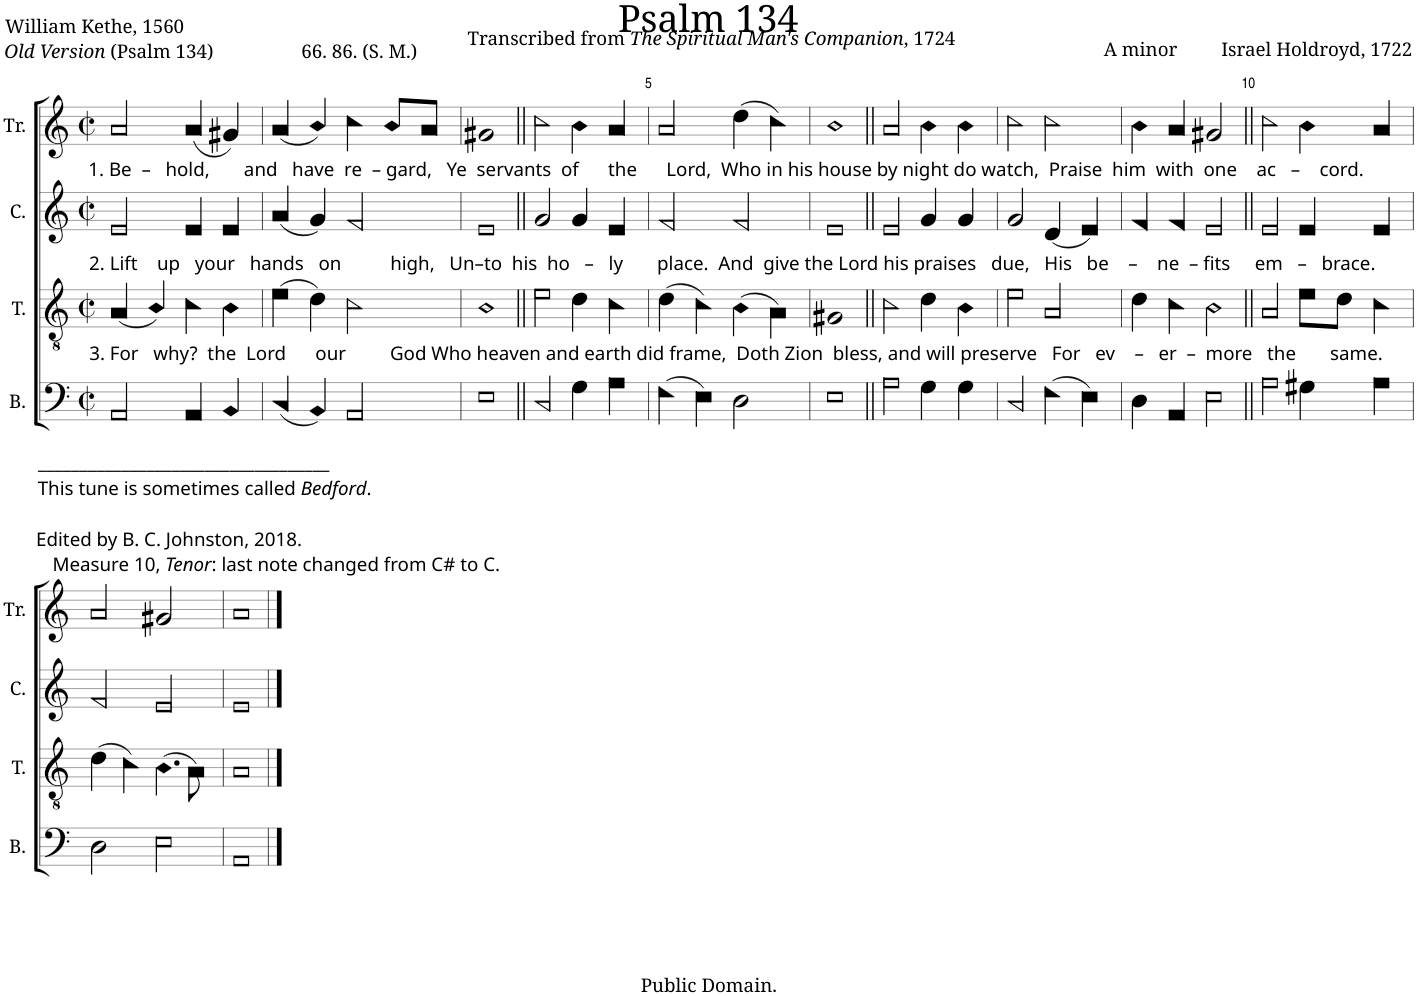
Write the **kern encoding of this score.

**kern	**kern	**kern	**kern
*part4	*part3	*part2	*part1
*staff4	*staff3	*staff2	*staff1
*I"B.	*I"T.	*I"C.	*I"Tr.
*I'B.	*I'T.	*I'C.	*I'Tr.
*clefF4	*clefGv2	*clefG2	*clefG2
*k[]	*k[]	*k[]	*k[]
*M2/2	*M2/2	*M2/2	*M2/2
*met(c|)	*met(c|)	*met(c|)	*met(c|)
=1	=1	=1	=1
!	!	!	!LO:TX:b:t=1. Be  –   hold,       and   have  re  – gard,   Ye  servants  of      the      Lord,  Who in his house by night do watch,  Praise  him  with  one    ac   –    cord.
!	!	!LO:TX:b:t=2. Lift    up   your   hands   on          high,   Un–to  his  ho   –   ly       place.  And  give the Lord his praises   due,   His   be    –    ne  – fits     em   –   brace.	!
!	!LO:TX:b:t=3. For   why?  the  Lord      our         God Who heaven and earth did frame,  Doth Zion  bless, and will preserve   For   ev    –   er  –  more   the       same.	!	!
!LO:TX:b:t=___________________________________	!	!	!
!LO:TX:b:t=This tune is sometimes called	!	!	!
!LO:TX:b:i:t=Bedford	!	!	!
!LO:TX:b:t=.	!	!	!
!LO:TX:b:t=Edited by B. C. Johnston, 2018.	!	!	!
!LO:TX:b:t=Measure 10,	!	!	!
!LO:TX:b:i:t=Tenor	!	!	!
!LO:TX:b:t=&colon; last note changed from C# to C.	!	!	!
2AA!/	(4A!/	2e!/	2a!/
.	4B!/)	.	.
4AA!/	4c!\	4e!/	(4a!/
4BB!/	4B!\	4e!/	4g#X!/)
=2	=2	=2	=2
(4C!/	(4e!\	(4a!/	(4a!/
4BB!/)	4d!\)	4g!/)	4b!/)
2AA!/	2c!\	2f!/	4cc!\
.	.	.	8b!/L
.	.	.	8a!/J
=3	=3	=3	=3
1E!	1B!	1e!	1g#X!
=4||	=4||	=4||	=4||
2C!/	2e!\	2g!/	2cc!\
4G!\	4d!\	4g!/	4b!\
4A!\	4c!\	4e!/	4a!/
=5	=5	=5	=5
(4F!\	(4d!\	2f!/	2a!/
4E!\)	4c!\)	.	.
2D!\	(4B!\	2f!/	(4dd!\
.	4A!\)	.	4cc!\)
=6	=6	=6	=6
1E!	1G#X!	1e!	1b!
=7||	=7||	=7||	=7||
2A!\	2c!\	2e!/	2a!/
4G!\	4d!\	4g!/	4b!\
4G!\	4B!\	4g!/	4b!\
=8	=8	=8	=8
2C!/	2e!\	2g!/	2cc!\
(4F!\	2A!/	(4d!/	2cc!\
4E!\)	.	4e!/)	.
=9	=9	=9	=9
4D!\	4d!\	4f!/	4b!\
4AA!/	4c!\	4f!/	4a!/
2E!\	2B!\	2e!/	2g#X!/
=10||	=10||	=10||	=10||
2A!\	2A!/	2e!/	2cc!\
4G#X!\	8e!\L	4e!/	4b!\
.	8d!\J	.	.
4A!\	4c!\	4e!/	4a!/
!!LO:LB:g=z
=11	=11	=11	=11
2D!\	(4d!\	2f!/	2a!/
.	4c!\)	.	.
2E!\	(4.B!\	2e!/	2g#X!/
.	8A!\)	.	.
=12	=12	=12	=12
1AA!	1A!	1e!	1a!
==	==	==	==
*-	*-	*-	*-
